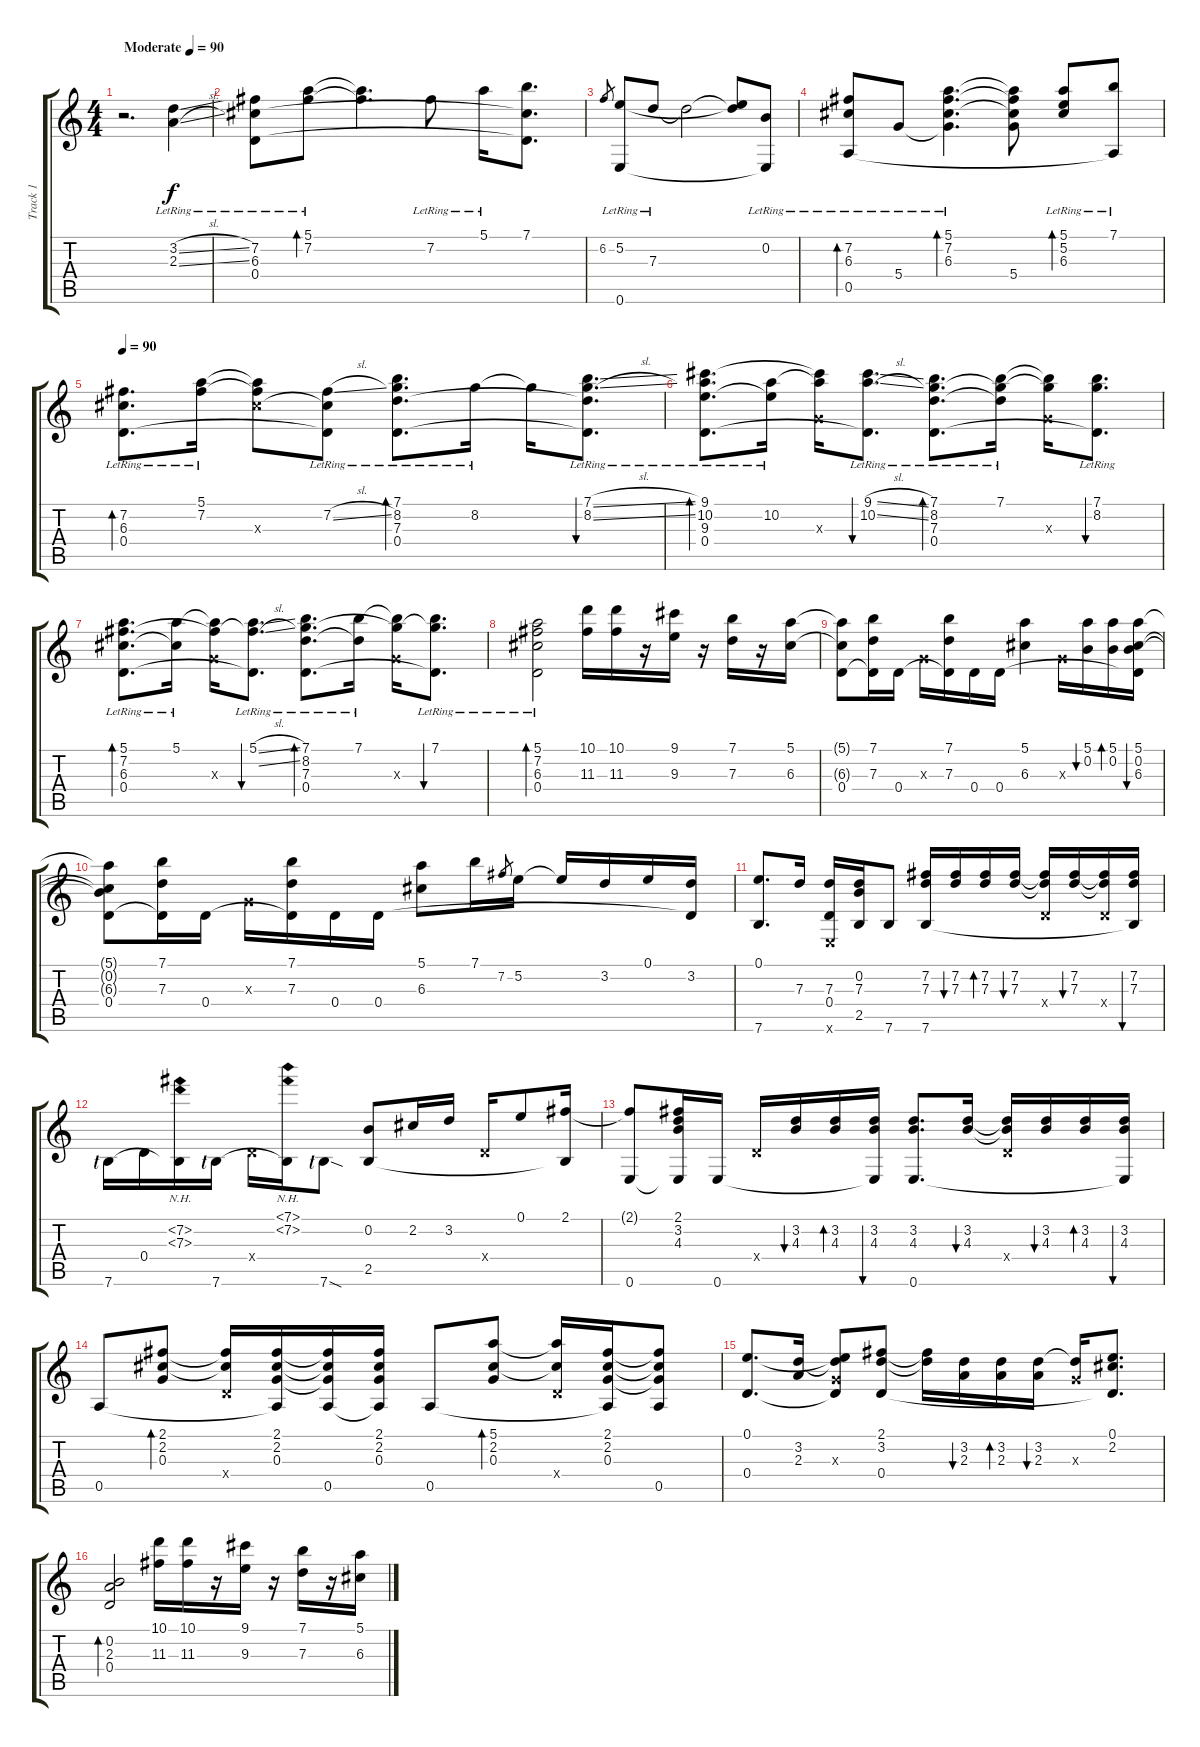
\track ("Track 1" "Track 1") {instrument acousticguitarsteel}
\staff {score tabs}
\tuning (E4 B3 G3 D3 A2 E2) {hide}
\ts (4 4)
\tempo (90 "Moderate")
\tempo 75
\tempo (90 "Moderate")
\clef g2
\ks c
r.2{d dy f instrument acousticguitarsteel} (3.2{sl lr} 2.3{sl lr}).4 |
(7.2{lr} 6.3{lr} 0.4{lr}).8 (5.1{lr} 7.2{lr}).8{bd 30} (5.1{t} 7.2{t}).4{d} 7.2{lr}.8 5.1{lr}.16 (7.1 6.3{t} 0.4{t}).8{d} |
6.2.8{gr} (5.2{lr} 0.6).8 7.3{lr}.8 7.3{t}.2 (5.2{t} 7.3{t}).8 (0.2{lr} 0.6{t}).8 |
(7.2{lr} 6.3 0.5).8{bd 30} 5.4{lr}.8 (5.1{lr} 7.2 6.3 5.4{t}).4{d bd 30} (5.1{t} 7.2{t} 6.3{t} 5.4).8 (5.1{lr} 5.2{lr} 6.3{lr}).8{bd 30} (7.1{lr} 0.5{t}).8 |
\tempo 90
(7.2{lr} 6.3 0.4).8{d bd 30} (5.1{lr} 7.2).16 (5.1{t} 7.2{t} 6.3{x}).8 (7.2{sl lr} 6.3{t} 0.4{t}).8 (7.1{lr} 8.2 7.3 0.4).8{d bd 30} 8.2{lr}.16 8.2{t}.16 (7.1{sl lr} 8.2{sl} 7.3{t} 0.4{t}).8{d bu 120} |
(9.1{lr} 10.2 9.3 0.4).8{d bd 30} (10.2{lr} 9.3{t}).16 (9.1{t} 10.2{t} 0.3{x}).16 (9.1{sl lr} 10.2{sl} 0.4{t}).8{d bu 120} (7.1{lr} 8.2 7.3 0.4).8{d bd 30} (7.1{lr} 8.2{t} 7.3{t}).16 (7.1{t} 8.2{t} 0.3{x}).16 (7.1{lr} 8.2 0.4{t}).8{d bu 120} |
(5.1{lr} 7.2 6.3 0.4).8{d bd 30} (5.1{lr} 6.3{t}).16 (5.1{t} 7.2{t} 0.3{x}).16 (5.1{sl lr} 7.2{sl t} 0.4{t}).8{d bu 120} (7.1{lr} 8.2 7.3 0.4).8{d bd 30} (7.1{lr} 7.3{t}).16 (7.1{t} 8.2{t} 0.3{x}).16 (7.1{lr} 8.2{t} 0.4{t}).8{d bu 120} |
(5.1{lr} 7.2 6.3 0.4).2{bd 120} (10.1 11.3).16 (10.1 11.3).16 r.16 (9.1 9.3).16 r.16 (7.1 7.3).16 r.16 (5.1 6.3).16 |
(5.1{t} 6.3{t} 0.4).8 (7.1 7.3 0.4{t}).16 0.4.16 0.3{x}.16 (7.1 7.3 0.4{t}).16 0.4.16 0.4.16 (5.1 6.3).4 0.3{x}.16 (5.1 0.2).16{bu 30} (5.1 0.2).16{bd 30} (5.1 0.2 6.3 0.4{t}).16{bu 30} |
(5.1{t} 0.2{t} 6.3{t} 0.4).8 (7.1 7.3 0.4{t}).16 0.4.16 0.3{x}.16 (7.1 7.3 0.4{t}).16 0.4.16 0.4.16 (5.1 6.3).8 7.1.16 7.2.8{gr} 5.2.16 5.2{t}.16 3.2.16 0.1.16 (3.2 0.4{t}).16 |
(0.1 7.6).8{d} 7.3.16 (7.3 0.4 0.6{x}).16 (0.2 7.3 2.5).16 7.6.8 (7.2 7.3 7.6).16 (7.2 7.3).16{bu 120} (7.2 7.3).16{bd 120} (7.2 7.3).16{bu 120} (7.2{t} 7.3{t} 0.4{x}).16 (7.2 7.3).16{bu 120} (7.2{t} 7.3{t} 0.4{x}).16 (7.2 7.3 7.6{t}).16{bu 120} |
7.6{lf 1}.16 0.4.16 (7.2{nh} 7.3{nh} 7.6{t}).16 7.6{lf 1}.16 0.4{x}.16 (7.1{nh} 7.2{nh} 7.6{t}).16 7.6{sod lf 1}.8 (0.2 2.5).8 2.2.16 3.2.16 0.4{x}.16 0.1.8 (2.1 2.5{t}).16 |
(2.1{t} 0.6).8 (2.1 3.2 4.3 0.6{t}).16 0.6.16 0.4{x}.16 (3.2 4.3).16{bu 120} (3.2 4.3).16{bd 120} (3.2 4.3 0.6{t}).16{bu 120} (3.2 4.3 0.6).8{d} (3.2 4.3).16{bu 120} (3.2{t} 4.3{t} 0.4{x}).16 (3.2 4.3).16{bu 120} (3.2 4.3).16{bd 120} (3.2 4.3 0.6{t}).16{bu 120} |
0.5.8 (2.1 2.2 0.3).8{bd 30} (2.1{t} 2.2{t} 0.4{x}).16 (2.1 2.2 0.3 0.5{t}).16 (2.1{t} 2.2{t} 0.3{t} 0.5).16 (2.1 2.2 0.3 0.5{t}).16 0.5.8 (5.1 2.2 0.3).8{bd 30} (5.1{t} 2.2{t} 0.4{x}).16 (2.1 2.2 0.3 0.5{t}).16 (2.1{t} 2.2{t} 0.3{t} 0.5).8 |
(0.1 0.4).8{d} (3.2 2.3).16 (0.1{t} 3.2{t} 0.3{x} 0.4{t}).8 (2.1 3.2 0.4).8 (2.1{t} 3.2{t}).16 (3.2 2.3).16{bu 120} (3.2 2.3).16{bd 120} (3.2 2.3).16{bu 120} (3.2{t} 0.3{x}).16 (0.1 2.2 0.4{t}).8{d} |
(0.2 2.3 0.4).2{bd 30} (10.1 11.3).16 (10.1 11.3).16 r.16 (9.1 9.3).16 r.16 (7.1 7.3).16 r.16 (5.1 6.3).16
